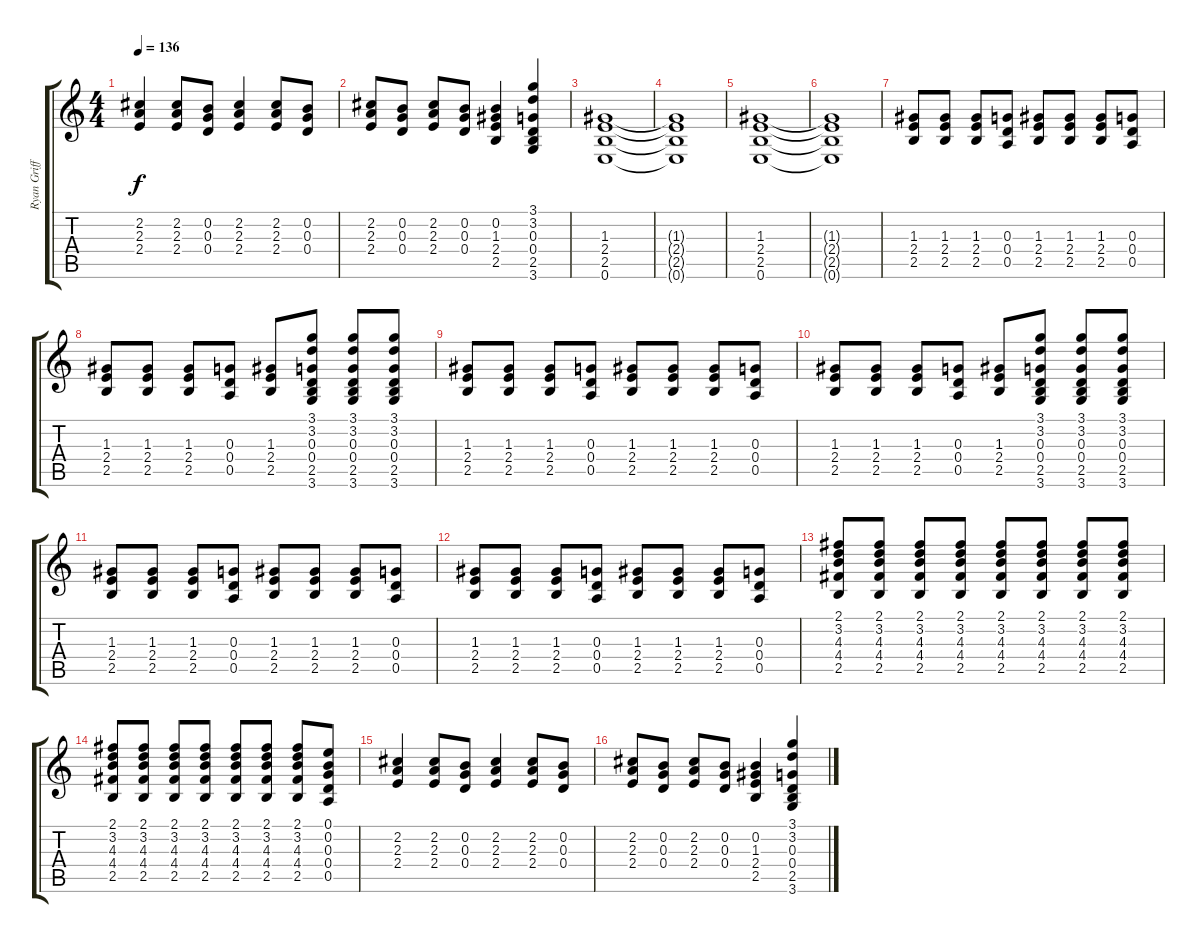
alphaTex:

\track ("Ryan Griffits" "Ryan Griff") {instrument overdrivenguitar}
\staff {score tabs}
\tuning (E4 B3 G3 D3 A2 E2) {hide}
\ts (4 4)
\tempo 136
\clef g2
\ks c
(2.2 2.3 2.4).4{dy f} (2.2 2.3 2.4).8 (0.2 0.3 0.4).8 (2.2 2.3 2.4).4 (2.2 2.3 2.4).8 (0.2 0.3 0.4).8 |
(2.2 2.3 2.4).8 (0.2 0.3 0.4).8 (2.2 2.3 2.4).8 (0.2 0.3 0.4).8 (0.2 1.3 2.4 2.5).4 (3.1 3.2 0.3 0.4 2.5 3.6).4 |
(1.3 2.4 2.5 0.6).1{instrument overdrivenguitar} |
(1.3{t} 2.4{t} 2.5{t} 0.6{t}).1 |
(1.3 2.4 2.5 0.6).1 |
(1.3{t} 2.4{t} 2.5{t} 0.6{t}).1 |
(1.3 2.4 2.5).8{instrument electricguitarclean} (1.3 2.4 2.5).8 (1.3 2.4 2.5).8 (0.3 0.4 0.5).8 (1.3 2.4 2.5).8 (1.3 2.4 2.5).8 (1.3 2.4 2.5).8 (0.3 0.4 0.5).8 |
(1.3 2.4 2.5).8 (1.3 2.4 2.5).8 (1.3 2.4 2.5).8 (0.3 0.4 0.5).8 (1.3 2.4 2.5).8 (3.1 3.2 0.3 0.4 2.5 3.6).8 (3.1 3.2 0.3 0.4 2.5 3.6).8 (3.1 3.2 0.3 0.4 2.5 3.6).8 |
(1.3 2.4 2.5).8 (1.3 2.4 2.5).8 (1.3 2.4 2.5).8 (0.3 0.4 0.5).8 (1.3 2.4 2.5).8 (1.3 2.4 2.5).8 (1.3 2.4 2.5).8 (0.3 0.4 0.5).8 |
(1.3 2.4 2.5).8 (1.3 2.4 2.5).8 (1.3 2.4 2.5).8 (0.3 0.4 0.5).8 (1.3 2.4 2.5).8 (3.1 3.2 0.3 0.4 2.5 3.6).8 (3.1 3.2 0.3 0.4 2.5 3.6).8 (3.1 3.2 0.3 0.4 2.5 3.6).8 |
(1.3 2.4 2.5).8 (1.3 2.4 2.5).8 (1.3 2.4 2.5).8 (0.3 0.4 0.5).8 (1.3 2.4 2.5).8 (1.3 2.4 2.5).8 (1.3 2.4 2.5).8 (0.3 0.4 0.5).8 |
(1.3 2.4 2.5).8 (1.3 2.4 2.5).8 (1.3 2.4 2.5).8 (0.3 0.4 0.5).8 (1.3 2.4 2.5).8 (1.3 2.4 2.5).8 (1.3 2.4 2.5).8 (0.3 0.4 0.5).8 |
(2.1 3.2 4.3 4.4 2.5).8 (2.1 3.2 4.3 4.4 2.5).8 (2.1 3.2 4.3 4.4 2.5).8 (2.1 3.2 4.3 4.4 2.5).8 (2.1 3.2 4.3 4.4 2.5).8 (2.1 3.2 4.3 4.4 2.5).8 (2.1 3.2 4.3 4.4 2.5).8 (2.1 3.2 4.3 4.4 2.5).8 |
(2.1 3.2 4.3 4.4 2.5).8 (2.1 3.2 4.3 4.4 2.5).8 (2.1 3.2 4.3 4.4 2.5).8 (2.1 3.2 4.3 4.4 2.5).8 (2.1 3.2 4.3 4.4 2.5).8 (2.1 3.2 4.3 4.4 2.5).8 (2.1 3.2 4.3 4.4 2.5).8 (0.1 0.2 0.3 0.4 0.5).8 |
(2.2 2.3 2.4).4 (2.2 2.3 2.4).8 (0.2 0.3 0.4).8 (2.2 2.3 2.4).4 (2.2 2.3 2.4).8 (0.2 0.3 0.4).8 |
(2.2 2.3 2.4).8 (0.2 0.3 0.4).8 (2.2 2.3 2.4).8 (0.2 0.3 0.4).8 (0.2 1.3 2.4 2.5).4 (3.1 3.2 0.3 0.4 2.5 3.6).4
